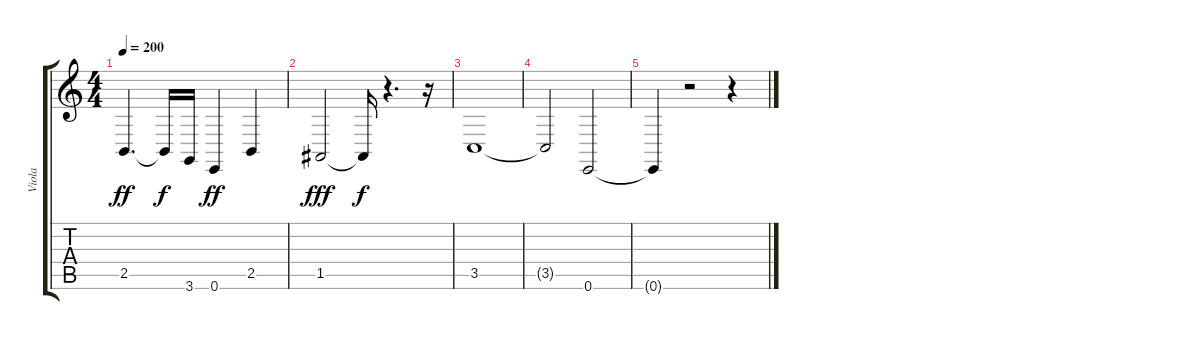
\track ("Viola" "Viola") {instrument viola}
\staff {score tabs}
\tuning (E4 B3 G3 D3 A2 E2) {hide}
\ts (4 4)
\tempo 200
\clef g2
\ks c
2.5.4{d dy ff} 2.5{t}.16{dy f} 3.6.16 0.6.4{dy ff} 2.5.4 |
1.5.2{dy fff} 1.5{t}.16{dy f} r.4{d} r.16 |
3.5.1 |
3.5{t}.2 0.6.2 |
0.6{t}.4 r.2 r.4
